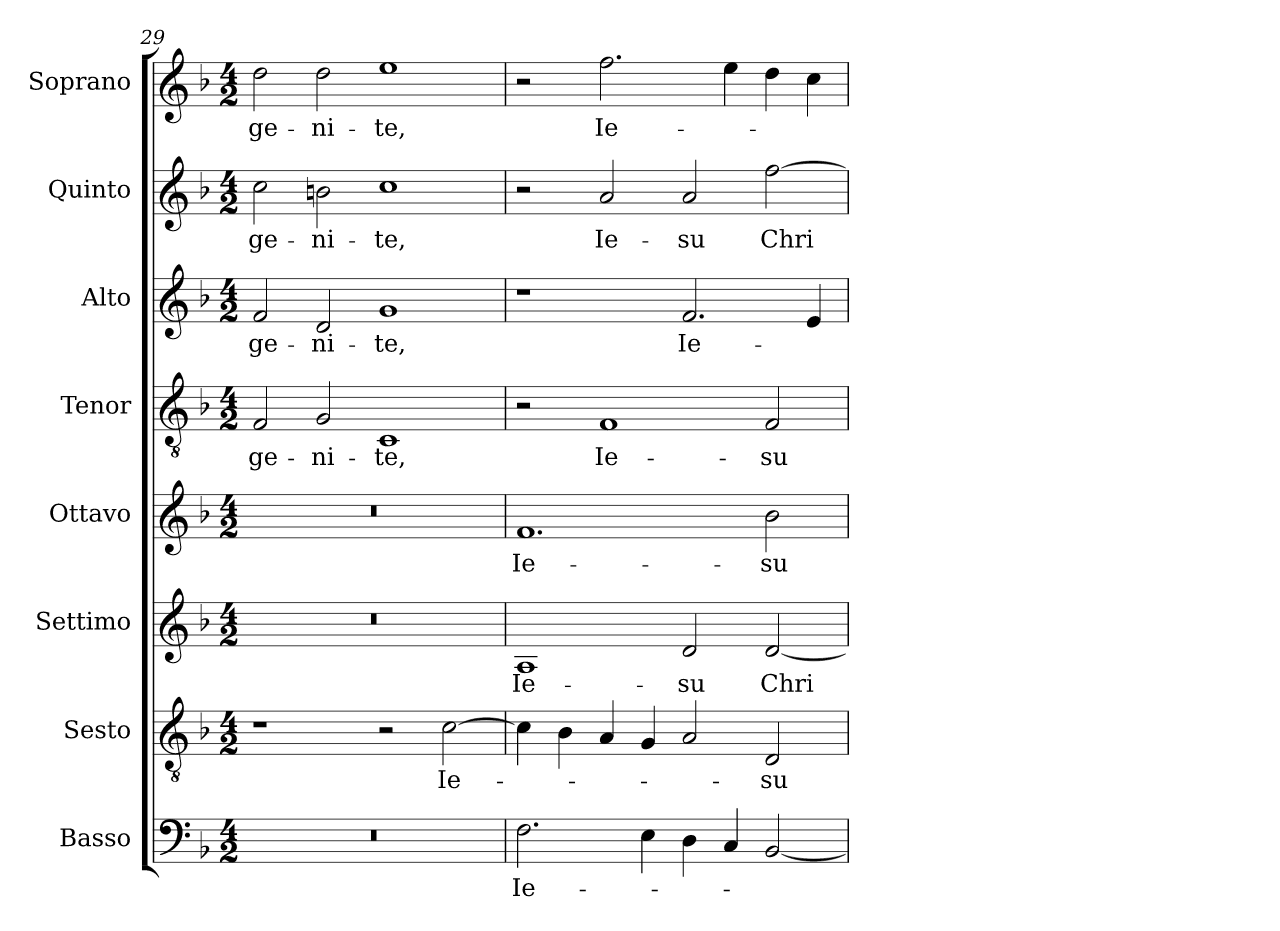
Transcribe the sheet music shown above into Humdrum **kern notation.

**kern	**text	**kern	**text	**kern	**text	**kern	**text	**kern	**text	**kern	**text	**kern	**text	**kern	**text
*part8	*part8	*part7	*part7	*part6	*part6	*part5	*part5	*part4	*part4	*part3	*part3	*part2	*part2	*part1	*part1
*staff8	*staff8	*staff7	*staff7	*staff6	*staff6	*staff5	*staff5	*staff4	*staff4	*staff3	*staff3	*staff2	*staff2	*staff1	*staff1
*I"Basso	*	*I"Sesto	*	*I"Settimo	*	*I"Ottavo	*	*I"Tenor	*	*I"Alto	*	*I"Quinto	*	*I"Soprano	*
*I'B.	*	*I'Ss.	*	*I'St.	*	*I'Ot.	*	*I'T.	*	*I'A.	*	*I'Q.	*	*I'S.	*
*clefF4	*	*clefGv2	*	*clefG2	*	*clefG2	*	*clefGv2	*	*clefG2	*	*clefG2	*	*clefG2	*
*	*	*ITrd7c12	*	*	*	*	*	*ITrd7c12	*	*	*	*	*	*	*
*k[b-]	*	*k[b-]	*	*k[b-]	*	*k[b-]	*	*k[b-]	*	*k[b-]	*	*k[b-]	*	*k[b-]	*
*F:	*	*F:	*	*F:	*	*F:	*	*F:	*	*F:	*	*F:	*	*F:	*
*M4/2	*	*M4/2	*	*M4/2	*	*M4/2	*	*M4/2	*	*M4/2	*	*M4/2	*	*M4/2	*
=29	=29	=29	=29	=29	=29	=29	=29	=29	=29	=29	=29	=29	=29	=29	=29
!LO:N:vis=1	!	!	!	!LO:N:vis=1	!	!LO:N:vis=1	!	!	!	!	!	!	!	!	!
!	!	!	!	!	!	!	!	!	!LO:LY:b:color=#000000	!	!	!	!	!	!
!	!	!	!	!	!	!	!	!	!	!	!LO:LY:b:color=#000000	!	!	!	!
!	!	!	!	!	!	!	!	!	!	!	!	!	!LO:LY:b:color=#000000	!	!
!	!	!	!	!	!	!	!	!	!	!	!	!	!	!	!LO:LY:b:color=#000000
0r	.	1r	.	0r	.	0r	.	2FFi/	-ge-	2fi/	-ge-	2cci\	-ge-	2ddi\	-ge-
!	!	!	!	!	!	!	!	!	!LO:LY:b:color=#000000	!	!	!	!	!	!
!	!	!	!	!	!	!	!	!	!	!	!LO:LY:b:color=#000000	!	!	!	!
!	!	!	!	!	!	!	!	!	!	!	!	!	!LO:LY:b:color=#000000	!	!
!	!	!	!	!	!	!	!	!	!	!	!	!	!	!	!LO:LY:b:color=#000000
.	.	.	.	.	.	.	.	2GGi/	-ni-	2di/	-ni-	2bni\	-ni-	2ddi\	-ni-
!	!	!	!	!	!	!	!	!	!LO:LY:b:color=#000000	!	!	!	!	!	!
!	!	!	!	!	!	!	!	!	!	!	!LO:LY:b:color=#000000	!	!	!	!
!	!	!	!	!	!	!	!	!	!	!	!	!	!LO:LY:b:color=#000000	!	!
!	!	!	!	!	!	!	!	!	!	!	!	!	!	!	!LO:LY:b:color=#000000
.	.	2r	.	.	.	.	.	1CCi	-te,	1gi	-te,	1cci	-te,	1eei	-te,
!	!	!	!LO:LY:b:color=#000000	!	!	!	!	!	!	!	!	!	!	!	!
.	.	[2Ci\	Ie-	.	.	.	.	.	.	.	.	.	.	.	.
=30	=30	=30	=30	=30	=30	=30	=30	=30	=30	=30	=30	=30	=30	=30	=30
!	!LO:LY:b:color=#000000	!	!	!	!	!	!	!	!	!	!	!	!	!	!
!	!	!	!	!	!LO:LY:b:color=#000000	!	!	!	!	!	!	!	!	!	!
!	!	!	!	!	!	!	!LO:LY:b:color=#000000	!	!	!	!	!	!	!	!
2.Fi\	Ie-	4Ci\]	.	1Ai	Ie-	1.fi	Ie-	2r	.	1r	.	2r	.	2r	.
.	.	4BB-i\	.	.	.	.	.	.	.	.	.	.	.	.	.
!	!	!	!	!	!	!	!	!	!LO:LY:b:color=#000000	!	!	!	!	!	!
!	!	!	!	!	!	!	!	!	!	!	!	!	!LO:LY:b:color=#000000	!	!
!	!	!	!	!	!	!	!	!	!	!	!	!	!	!	!LO:LY:b:color=#000000
.	.	4AAi/	.	.	.	.	.	1FFi	Ie-	.	.	2ai/	Ie-	2.ffi\	Ie-
4Ei\	.	4GGi/	.	.	.	.	.	.	.	.	.	.	.	.	.
!	!	!	!	!	!LO:LY:b:color=#000000	!	!	!	!	!	!	!	!	!	!
!	!	!	!	!	!	!	!	!	!	!	!LO:LY:b:color=#000000	!	!	!	!
!	!	!	!	!	!	!	!	!	!	!	!	!	!LO:LY:b:color=#000000	!	!
4Di\	.	2AAi/	.	2di/	-su	.	.	.	.	2.fi/	Ie-	2ai/	-su	.	.
4Ci/	.	.	.	.	.	.	.	.	.	.	.	.	.	4eei\	.
!	!	!	!LO:LY:b:color=#000000	!	!	!	!	!	!	!	!	!	!	!	!
!	!	!	!	!	!LO:LY:b:color=#000000	!	!	!	!	!	!	!	!	!	!
!	!	!	!	!	!	!	!LO:LY:b:color=#000000	!	!	!	!	!	!	!	!
!	!	!	!	!	!	!	!	!	!LO:LY:b:color=#000000	!	!	!	!	!	!
!	!	!	!	!	!	!	!	!	!	!	!	!	!LO:LY:b:color=#000000	!	!
[2BB-i/	.	2DDi/	-su	[2di/	Chri-	2b-i\	-su	2FFi/	-su	.	.	[2ffi\	Chri-	4ddi\	.
.	.	.	.	.	.	.	.	.	.	4ei/	.	.	.	4cci\	.
=	=	=	=	=	=	=	=	=	=	=	=	=	=	=	=
*-	*-	*-	*-	*-	*-	*-	*-	*-	*-	*-	*-	*-	*-	*-	*-
